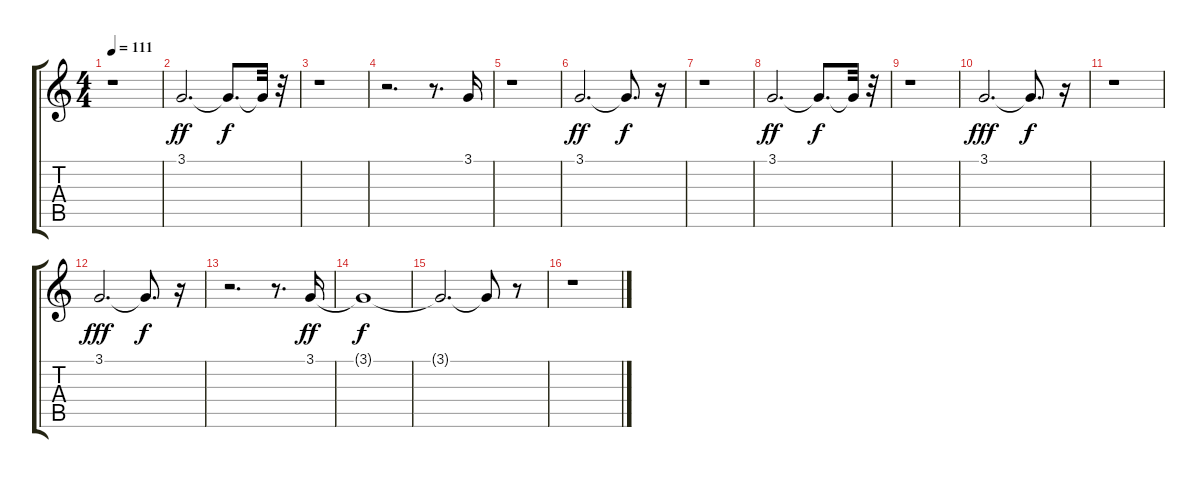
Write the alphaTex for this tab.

\track "" {instrument synthstrings1}
\staff {score tabs}
\tuning (E4 B3 G3 D3 A2 E2) {hide}
\ts (4 4)
\tempo 111
\clef g2
\ks c
r.1{dy f} |
3.1.2{d dy ff} 3.1{t}.8{d dy f} 3.1{t}.32 r.32 |
r.1 |
r.2{d} r.8{d} 3.1.16 |
r.1 |
3.1.2{d dy ff} 3.1{t}.8{d dy f} r.16 |
r.1 |
3.1.2{d dy ff} 3.1{t}.8{d dy f} 3.1{t}.32 r.32 |
r.1 |
3.1.2{d dy fff} 3.1{t}.8{d dy f} r.16 |
r.1 |
3.1.2{d dy fff} 3.1{t}.8{d dy f} r.16 |
r.2{d} r.8{d} 3.1.16{dy ff} |
3.1{t}.1{dy f} |
3.1{t}.2{d} 3.1{t}.8 r.8 |
r.1
